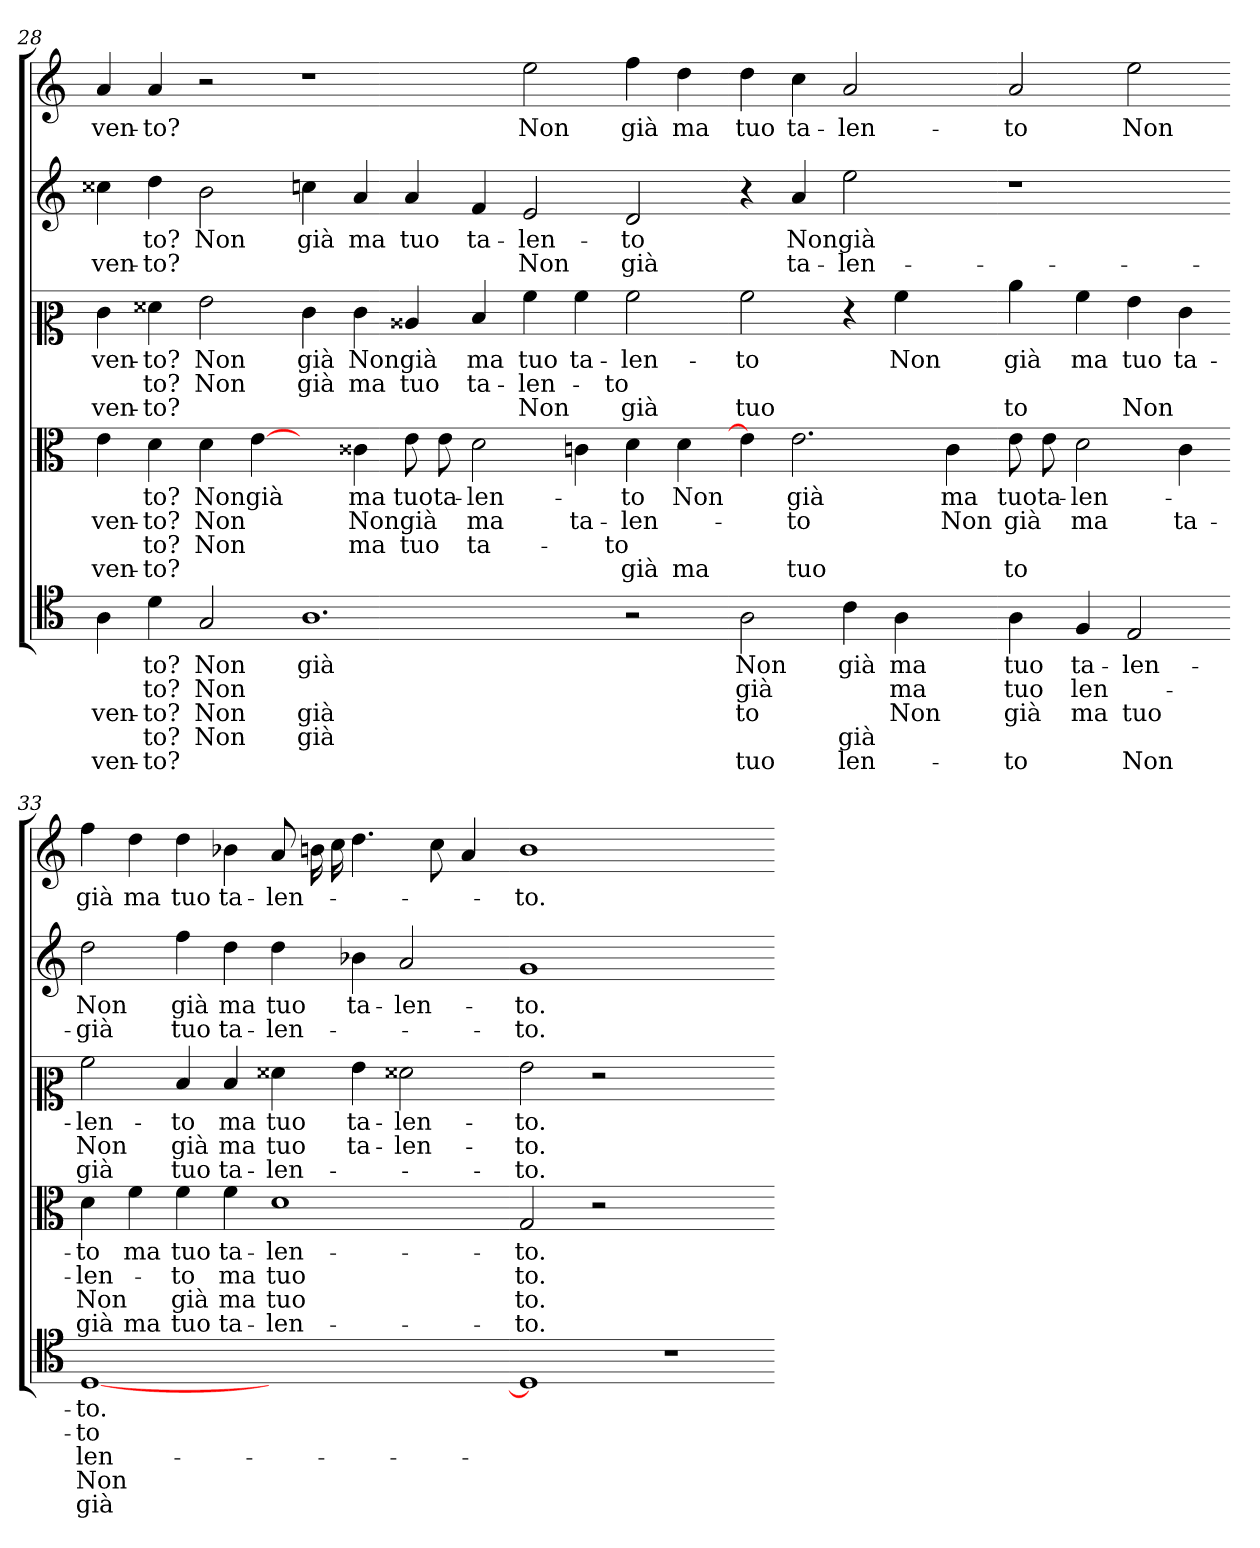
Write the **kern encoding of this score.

**kern	**text	**text	**text	**text	**text	**kern	**text	**text	**text	**text	**kern	**text	**text	**text	**kern	**text	**text	**kern	**text
*part5	*part5	*part5	*part5	*part5	*part5	*part4	*part4	*part4	*part4	*part4	*part3	*part3	*part3	*part3	*part2	*part2	*part2	*part1	*part1
*staff5	*staff5	*staff5	*staff5	*staff5	*staff5	*staff4	*staff4	*staff4	*staff4	*staff4	*staff3	*staff3	*staff3	*staff3	*staff2	*staff2	*staff2	*staff1	*staff1
*clefC4	*	*	*	*	*	*clefC3	*	*	*	*	*clefC2	*	*	*	*clefG2	*	*	*clefG2	*
*k[]	*	*	*	*	*	*k[]	*	*	*	*	*k[]	*	*	*	*k[]	*	*	*k[]	*
=28	=28	=28	=28	=28	=28	=28	=28	=28	=28	=28	=28	=28	=28	=28	=28	=28	=28	=28	=28
4A	.	.	ven-	.	ven-	4e	.	ven-	.	ven-	4e	ven-	.	ven-	4cc##X	.	ven-	4a	ven-
4d	to?	to?	to?	to?	to?	4d	to?	to?	to?	to?	4f##X	to?	to?	to?	4dd	to?	to?	4a	to?
2G	Non	Non	Non	Non	.	4d	Non	Non	Non	.	2g	Non	Non	.	2b	Non	.	2r	.
.	.	.	.	.	.	[4e	già	.	.	.	.	.	.	.	.	.	.	.	.
1.A	già	.	già	già	.	4ryy	.	.	.	.	4e	già	già	.	4cc	già	.	1r	.
.	.	.	.	.	.	4c##X	ma	Non	ma	.	4e	Non	ma	.	4a	ma	.	.	.
.	.	.	.	.	.	8e	tuo	già	tuo	.	4c##X	già	tuo	.	4a	tuo	.	.	.
.	.	.	.	.	.	8e	ta-	.	.	.	.	.	.	.	.	.	.	.	.
.	.	.	.	.	.	2d	len-	ma	ta-	.	4d	ma	ta-	.	4f	ta-	.	.	.
.	.	.	.	.	.	.	.	.	.	.	4a	tuo	len-	Non	2e	len-	Non	2ee	Non
.	.	.	.	.	.	4c	.	ta-	.	.	4a	ta-	.	.	.	.	.	.	.
2r	.	.	.	.	.	4d	to	len-	to	già	2a	len-	to	già	2d	to	già	4ff	già
.	.	.	.	.	.	4d	Non	.	.	ma	.	.	.	.	.	.	.	4dd	ma
=31-	=31-	=31-	=31-	=31-	=31-	=31-	=31-	=31-	=31-	=31-	=31-	=31-	=31-	=31-	=31-	=31-	=31-	=31-	=31-
2A	Non	già	to	.	tuo	4e]	.	.	.	.	2a	to	.	tuo	4r	.	.	4dd	tuo
.	.	.	.	.	.	2.e	già	to	.	tuo	.	.	.	.	4a	Non	ta-	4cc	ta-
4c	già	.	.	già	len-	.	.	.	.	.	4r	.	.	.	2ee	già	len-	2a	len-
4A	ma	ma	Non	.	.	.	.	.	.	.	4a	Non	.	.	.	.	.	.	.
4ryy	.	.	.	.	.	4c	ma	Non	.	.	4ryy	.	.	.	4ryy	.	.	4ryy	.
=32-	=32-	=32-	=32-	=32-	=32-	=32-	=32-	=32-	=32-	=32-	=32-	=32-	=32-	=32-	=32-	=32-	=32-	=32-	=32-
4A	tuo	tuo	già	.	to	8e	tuo	già	.	to	4cc	già	.	to	1r	.	.	2a	to
.	.	.	.	.	.	8e	ta-	.	.	.	.	.	.	.	.	.	.	.	.
4F	ta-	len-	ma	.	.	2d	len-	ma	.	.	4a	ma	.	.	.	.	.	.	.
2E	len-	.	tuo	.	Non	.	.	.	.	.	4g	tuo	.	Non	.	.	.	2ee	Non
.	.	.	.	.	.	4c	.	ta-	.	.	4e	ta-	.	.	.	.	.	.	.
=33-	=33-	=33-	=33-	=33-	=33-	=33-	=33-	=33-	=33-	=33-	=33-	=33-	=33-	=33-	=33-	=33-	=33-	=33-	=33-
[1D	to.	to	len-	Non	già	4d	to	len-	Non	già	2a	len-	Non	già	2dd	Non	già	4ff	già
.	.	.	.	.	.	4f	ma	.	.	ma	.	.	.	.	.	.	.	4dd	ma
.	.	.	.	.	.	4f	tuo	to	già	tuo	4d	to	già	tuo	4ff	già	tuo	4dd	tuo
.	.	.	.	.	.	4f	ta-	ma	ma	ta-	4d	ma	ma	ta-	4dd	ma	ta-	4b-X	ta-
1ryy	.	.	.	.	.	1d	len-	tuo	tuo	len-	4f##X	tuo	tuo	len-	4dd	tuo	len-	8a	len-
.	.	.	.	.	.	.	.	.	.	.	.	.	.	.	.	.	.	16b\	.
.	.	.	.	.	.	.	.	.	.	.	.	.	.	.	.	.	.	16cc	.
.	.	.	.	.	.	.	.	.	.	.	4g	ta-	ta-	.	4b-X	ta-	.	4.dd	.
.	.	.	.	.	.	.	.	.	.	.	2f##X	len-	len-	.	2a	len-	.	.	.
.	.	.	.	.	.	.	.	.	.	.	.	.	.	.	.	.	.	8cc	.
.	.	.	.	.	.	.	.	.	.	.	.	.	.	.	.	.	.	4a	.
=35-	=35-	=35-	=35-	=35-	=35-	=35-	=35-	=35-	=35-	=35-	=35-	=35-	=35-	=35-	=35-	=35-	=35-	=35-	=35-
1D]	.	.	.	.	.	2G	to.	to.	to.	to.	2g	to.	to.	to.	1g	to.	to.	1b	to.
.	.	.	.	.	.	2r	.	.	.	.	2r	.	.	.	.	.	.	.	.
1r	.	.	.	.	.	1ryy	.	.	.	.	1ryy	.	.	.	1ryy	.	.	1ryy	.
=-	=-	=-	=-	=-	=-	=-	=-	=-	=-	=-	=-	=-	=-	=-	=-	=-	=-	=-	=-
*-	*-	*-	*-	*-	*-	*-	*-	*-	*-	*-	*-	*-	*-	*-	*-	*-	*-	*-	*-
